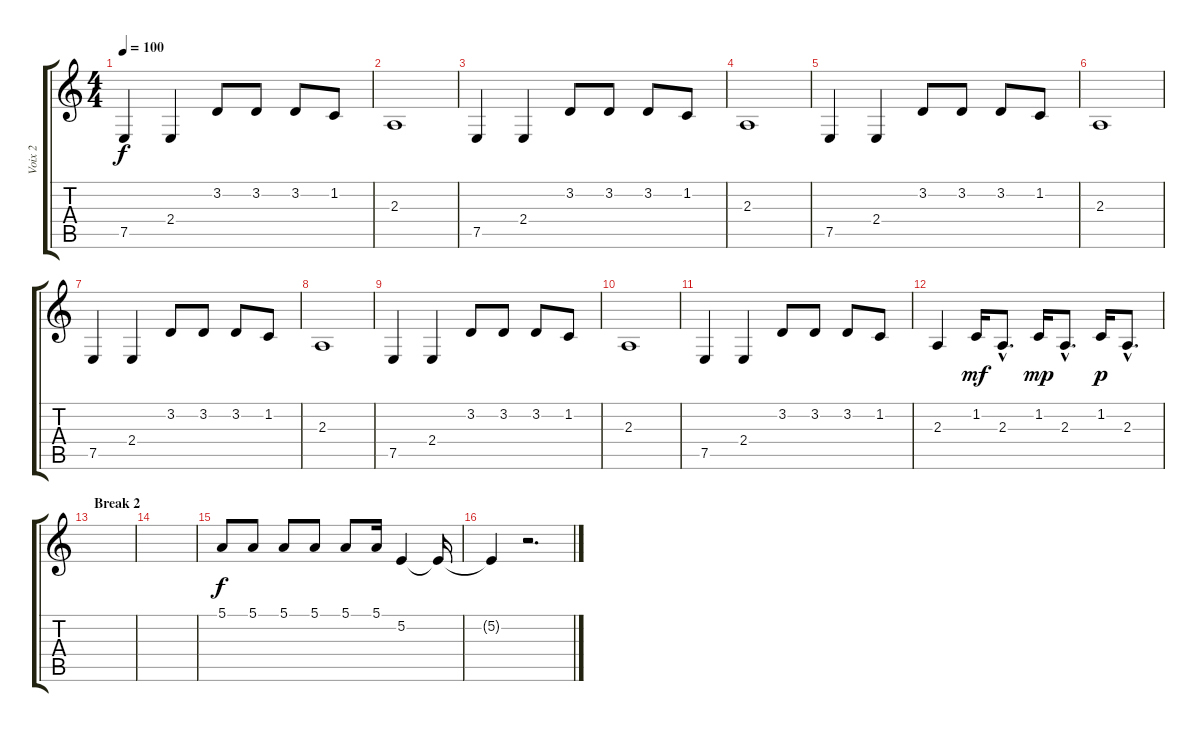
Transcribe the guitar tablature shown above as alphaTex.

\track ("Voix 2" "Voix 2") {instrument lead6voice}
\staff {score tabs}
\tuning (E4 B3 G3 D3 A2 E2) {hide}
\ts (4 4)
\tempo 100
\clef g2
\ks c
7.5.4{dy f} 2.4.4 3.2.8 3.2.8 3.2.8 1.2.8 |
2.3.1 |
7.5.4 2.4.4 3.2.8 3.2.8 3.2.8 1.2.8 |
2.3.1 |
7.5.4 2.4.4 3.2.8 3.2.8 3.2.8 1.2.8 |
2.3.1 |
7.5.4 2.4.4 3.2.8 3.2.8 3.2.8 1.2.8 |
2.3.1 |
7.5.4 2.4.4 3.2.8 3.2.8 3.2.8 1.2.8 |
2.3.1 |
7.5.4 2.4.4 3.2.8 3.2.8 3.2.8 1.2.8 |
2.3.4 1.2.16{dy mf} 2.3{hac}.8{d} 1.2.16{dy mp} 2.3{hac}.8{d} 1.2.16{dy p} 2.3{hac}.8{d} |
\section ("" "Break 2")
|
|
5.1.8{dy f volume 12} 5.1.8 5.1.8 5.1.8 5.1.8 5.1.16 5.2.4 5.2{t}.16 |
5.2{t}.4 r.2{d}
